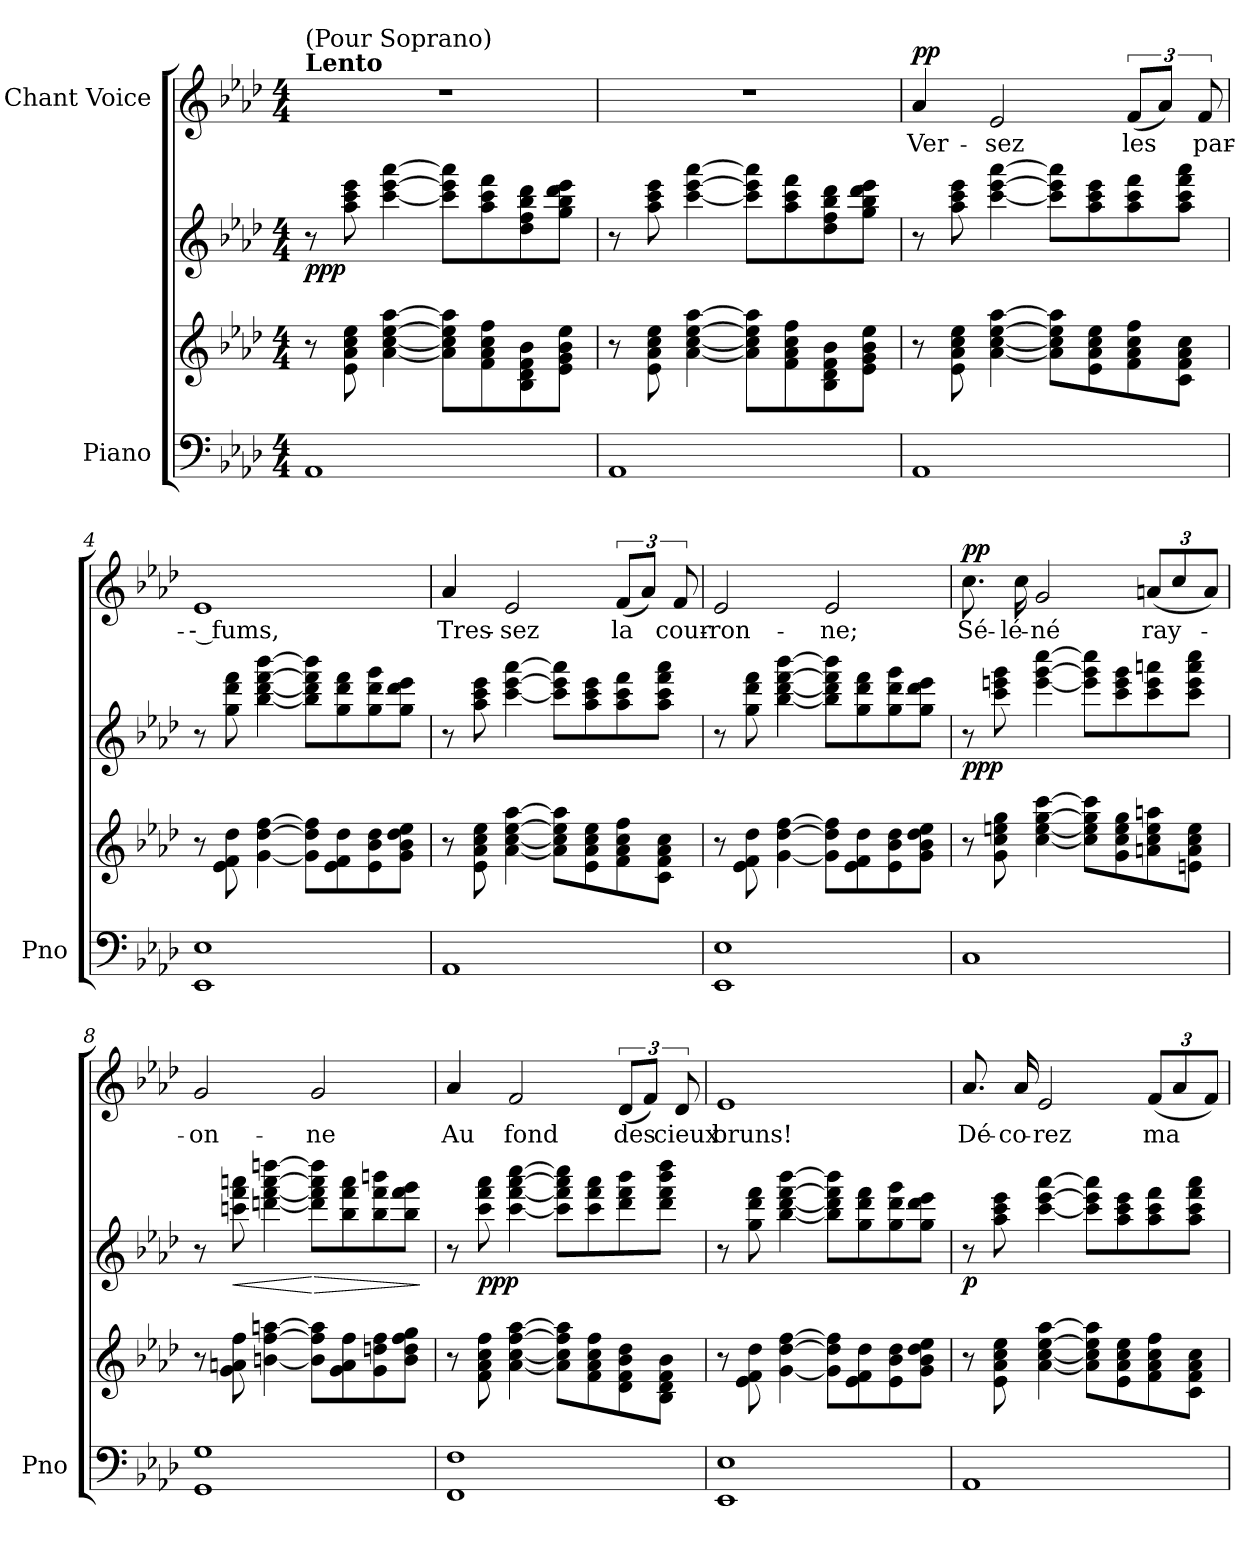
**kern	**kern	**kern	**dynam	**kern	**text	**dynam
*part2	*part2	*part2	*part2	*part1	*part1	*part1
*staff4	*staff3	*staff2	*staff2/3/4	*staff1	*staff1	*staff1
*I"Piano	*	*	*	*I"Chant Voice	*	*
*I'Pno	*	*	*	*	*	*
*clefF4	*clefG2	*clefG2	*	*clefG2	*	*
*k[b-e-a-d-]	*k[b-e-a-d-]	*k[b-e-a-d-]	*	*k[b-e-a-d-]	*	*
*M4/4	*M4/4	*M4/4	*	*M4/4	*	*
=1	=1	=1	=1	=1	=1	=1
!	!	!	!	!LO:TX:a:B:t=Lento	!	!
!	!	!	!	!LO:TX:a:t=(Pour Soprano)	!	!
!	!	!	!LO:DY:b	!	!	!
1AA-	8r	8r	ppp	1r	.	.
.	8e-\ 8a-\ 8cc\ 8ee-\	8aa-\ 8ccc\ 8eee-\	.	.	.	.
.	[4a-\ [<4cc\ [4ee-\ [4aa-\	[4ccc\ [4eee-\ [4aaa-\	.	.	.	.
.	8a-\] 8cc\] 8ee-\] 8aa-\]L	8ccc\] 8eee-\] 8aaa-\]L	.	.	.	.
.	8f\ 8a-\ 8cc\ 8ff\	8aa-\ 8ccc\ 8fff\	.	.	.	.
.	8B-\ 8d-\ 8f\ 8b-\	8dd-\ 8ff\ 8bb-\ 8ddd-\	.	.	.	.
.	8e-\ 8g\ 8b-\ 8ee-\J	8gg\ 8bb-\ 8ddd-\ 8eee-\J	.	.	.	.
=2	=2	=2	=2	=2	=2	=2
1AA-	8r	8r	.	1r	.	.
.	8e-\ 8a-\ 8cc\ 8ee-\	8aa-\ 8ccc\ 8eee-\	.	.	.	.
.	[4a-\ [<4cc\ [4ee-\ [4aa-\	[4ccc\ [4eee-\ [4aaa-\	.	.	.	.
.	8a-\] 8cc\] 8ee-\] 8aa-\]L	8ccc\] 8eee-\] 8aaa-\]L	.	.	.	.
.	8f\ 8a-\ 8cc\ 8ff\	8aa-\ 8ccc\ 8fff\	.	.	.	.
.	8B-\ 8d-\ 8f\ 8b-\	8dd-\ 8ff\ 8bb-\ 8ddd-\	.	.	.	.
.	8e-\ 8g\ 8b-\ 8ee-\J	8gg\ 8bb-\ 8ddd-\ 8eee-\J	.	.	.	.
=3	=3	=3	=3	=3	=3	=3
!	!	!	!	!	!	!LO:DY:a
1AA-	8r	8r	.	4a-/	Ver-	pp
.	8e-\ 8a-\ 8cc\ 8ee-\	8aa-\ 8ccc\ 8eee-\	.	.	.	.
.	[4a-\ [<4cc\ [4ee-\ [4aa-\	[4ccc\ [4eee-\ [4aaa-\	.	2e-/	-sez	.
.	8a-\] 8cc\] 8ee-\] 8aa-\]L	8ccc\] 8eee-\] 8aaa-\]L	.	.	.	.
.	8e-\ 8a-\ 8cc\ 8ee-\	8aa-\ 8ccc\ 8eee-\	.	.	.	.
.	8f\ 8a-\ 8cc\ 8ff\	8aa-\ 8ccc\ 8fff\	.	(12f/L	les	.
.	.	.	.	12a-/J)	.	.
.	8c\ 8f\ 8a-\ 8cc\J	8aa-\ 8ccc\ 8fff\ 8aaa-\J	.	.	.	.
.	.	.	.	12f/	par-	.
=4	=4	=4	=4	=4	=4	=4
1EE- 1E-	8r	8r	.	1e-	-- fums,	.
.	8e-\ 8f\ 8dd-\	8gg\ 8ddd-\ 8fff\	.	.	.	.
.	[4g\ [<4dd-\ [4ff\	[4bb-\ [<4ddd-\ [4fff\ [4bbb-\	.	.	.	.
.	8g\] 8dd-\] 8ff\]L	8bb-\] 8ddd-\] 8fff\] 8bbb-\]L	.	.	.	.
.	8e-\ 8f\ 8dd-\	8gg\ 8ddd-\ 8fff\	.	.	.	.
.	8e-\ 8b-\ 8dd-\	8gg\ 8ddd-\ 8ggg\	.	.	.	.
.	8g\ 8b-\ 8dd-\ 8ee-\J	8gg\ 8ddd-\ 8eee-\J	.	.	.	.
=5	=5	=5	=5	=5	=5	=5
1AA-	8r	8r	.	4a-/	Tres-	.
.	8e-\ 8a-\ 8cc\ 8ee-\	8aa-\ 8ccc\ 8eee-\	.	.	.	.
.	[4a-\ [<4cc\ [4ee-\ [4aa-\	[4ccc\ [4eee-\ [4aaa-\	.	2e-/	-sez	.
.	8a-\] 8cc\] 8ee-\] 8aa-\]L	8ccc\] 8eee-\] 8aaa-\]L	.	.	.	.
.	8e-\ 8a-\ 8cc\ 8ee-\	8aa-\ 8ccc\ 8eee-\	.	.	.	.
.	8f\ 8a-\ 8cc\ 8ff\	8aa-\ 8ccc\ 8fff\	.	(12f/L	la	.
.	.	.	.	12a-/J)	.	.
.	8c\ 8f\ 8a-\ 8cc\J	8aa-\ 8ccc\ 8fff\ 8aaa-\J	.	.	.	.
.	.	.	.	12f/	cour-	.
=6	=6	=6	=6	=6	=6	=6
1EE- 1E-	8r	8r	.	2e-/	-ron-	.
.	8e-\ 8f\ 8dd-\	8gg\ 8ddd-\ 8fff\	.	.	.	.
.	[4g\ [<4dd-\ [4ff\	[4bb-\ [<4ddd-\ [4fff\ [4bbb-\	.	.	.	.
.	8g\] 8dd-\] 8ff\]L	8bb-\] 8ddd-\] 8fff\] 8bbb-\]L	.	2e-/	-ne;	.
.	8e-\ 8f\ 8dd-\	8gg\ 8ddd-\ 8fff\	.	.	.	.
.	8e-\ 8b-\ 8dd-\	8gg\ 8ddd-\ 8ggg\	.	.	.	.
.	8g\ 8b-\ 8dd-\ 8ee-\J	8gg\ 8ddd-\ 8eee-\J	.	.	.	.
=7	=7	=7	=7	=7	=7	=7
!	!	!	!LO:DY:b	!	!	!LO:DY:a
1C	8r	8r	ppp	8.cc\	Sé-	pp
.	8g\ 8cc\ 8een\ 8gg\	8ccc\ 8eeen\ 8ggg\	.	.	.	.
.	.	.	.	16cc\	-lé-	.
.	[4cc\ [<4ee\ [4gg\ [4ccc\	[4eee\ [4ggg\ [4cccc\	.	2g/	-né	.
.	8cc\] 8ee\] 8gg\] 8ccc\]L	8eee\] 8ggg\] 8cccc\]L	.	.	.	.
.	8g\ 8cc\ 8ee\ 8gg\	8ccc\ 8eee\ 8ggg\	.	.	.	.
*	*	*	*	*Xbrackettup	*	*
.	8an\ 8cc\ 8ee\ 8aan\	8ccc\ 8eee\ 8aaan\	.	(12an/L	ray-	.
.	.	.	.	12cc/	.	.
.	8en\ 8a\ 8cc\ 8ee\J	8ccc\ 8eee\ 8aaa\ 8cccc\J	.	.	.	.
.	.	.	.	12a/J)	.	.
=8	=8	=8	=8	=8	=8	=8
1GG 1G	8r	8r	.	2g/	-on-	.
!	!	!	!LO:HP:b	!	!	!
.	8g\ 8an\ 8ff\	8cccn\ 8fff\ 8aaan\	<	.	.	.
.	[<4bn\ [<4ff\ [4aan\	[4dddn\ [<4fff\ [4aaa\ [4ddddn\	.	.	.	.
!	!	!	!LO:HP:n=1:b	!	!	!
.	8b\] 8ff\] 8aa\]L	8ddd\] 8fff\] 8aaa\] 8dddd\]L	[ >	2g/	-ne	.
.	8g\ 8a\ 8ff\	8bb-\ 8fff\ 8aaa\	.	.	.	.
.	8g\ 8ddn\ 8ff\	8bb-\ 8fff\ 8bbbn\	.	.	.	.
.	8b\ 8dd\ 8ff\ 8gg\J	8bb-\ 8fff\ 8ggg\J	.	.	.	.
.	.	.	]	.	.	.
=9	=9	=9	=9	=9	=9	=9
1FF 1F	8r	8r	.	4a-/	Au	.
!	!	!	!LO:DY:b	!	!	!
.	8f\ 8a-\ 8cc\ 8ff\	8ccc\ 8fff\ 8aaa-\	ppp	.	.	.
.	[4a-\ [<4cc\ [4ff\ [4aa-\	[4ccc\ [<4fff\ [4aaa-\ [4cccc\	.	2f/	fond	.
.	8a-\] 8cc\] 8ff\] 8aa-\]L	8ccc\] 8fff\] 8aaa-\] 8cccc\]L	.	.	.	.
.	8f\ 8a-\ 8cc\ 8ff\	8ccc\ 8fff\ 8aaa-\	.	.	.	.
*	*	*	*	*brackettup	*	*
.	8d-\ 8f\ 8b-\ 8dd-\	8ddd-\ 8fff\ 8bbb-\	.	(12d-/L	des	.
.	.	.	.	12f/J)	.	.
.	8B-\ 8d-\ 8f\ 8b-\J	8ddd-\ 8fff\ 8bbb-\ 8dddd-\J	.	.	.	.
.	.	.	.	12d-/	cieux	.
=10	=10	=10	=10	=10	=10	=10
1EE- 1E-	8r	8r	.	1e-	bruns!	.
.	8e-\ 8f\ 8dd-\	8gg\ 8ddd-\ 8fff\	.	.	.	.
.	[4g\ [<4dd-\ [4ff\	[4bb-\ [<4ddd-\ [4fff\ [4bbb-\	.	.	.	.
.	8g\] 8dd-\] 8ff\]L	8bb-\] 8ddd-\] 8fff\] 8bbb-\]L	.	.	.	.
.	8e-\ 8f\ 8dd-\	8gg\ 8ddd-\ 8fff\	.	.	.	.
.	8e-\ 8b-\ 8dd-\	8gg\ 8ddd-\ 8ggg\	.	.	.	.
.	8g\ 8b-\ 8dd-\ 8ee-\J	8gg\ 8ddd-\ 8eee-\J	.	.	.	.
=11	=11	=11	=11	=11	=11	=11
!	!	!	!LO:DY:b	!	!	!LO:DY:a
!	!	!	!	!	!	!LO:DY:n=1:a
1AA-	8r	8r	p	8.a-/	Dé-	other-dynamics f
.	8e-\ 8a-\ 8cc\ 8ee-\	8aa-\ 8ccc\ 8eee-\	.	.	.	.
.	.	.	.	16a-/	-co-	.
.	[4a-\ [<4cc\ [4ee-\ [4aa-\	[4ccc\ [4eee-\ [4aaa-\	.	2e-/	-rez	.
.	8a-\] 8cc\] 8ee-\] 8aa-\]L	8ccc\] 8eee-\] 8aaa-\]L	.	.	.	.
.	8e-\ 8a-\ 8cc\ 8ee-\	8aa-\ 8ccc\ 8eee-\	.	.	.	.
*	*	*	*	*Xbrackettup	*	*
.	8f\ 8a-\ 8cc\ 8ff\	8aa-\ 8ccc\ 8fff\	.	(12f/L	ma	.
.	.	.	.	12a-/	.	.
.	8c\ 8f\ 8a-\ 8cc\J	8aa-\ 8ccc\ 8fff\ 8aaa-\J	.	.	.	.
.	.	.	.	12f/J)	.	.
=	=	=	=	=	=	=
*-	*-	*-	*-	*-	*-	*-
